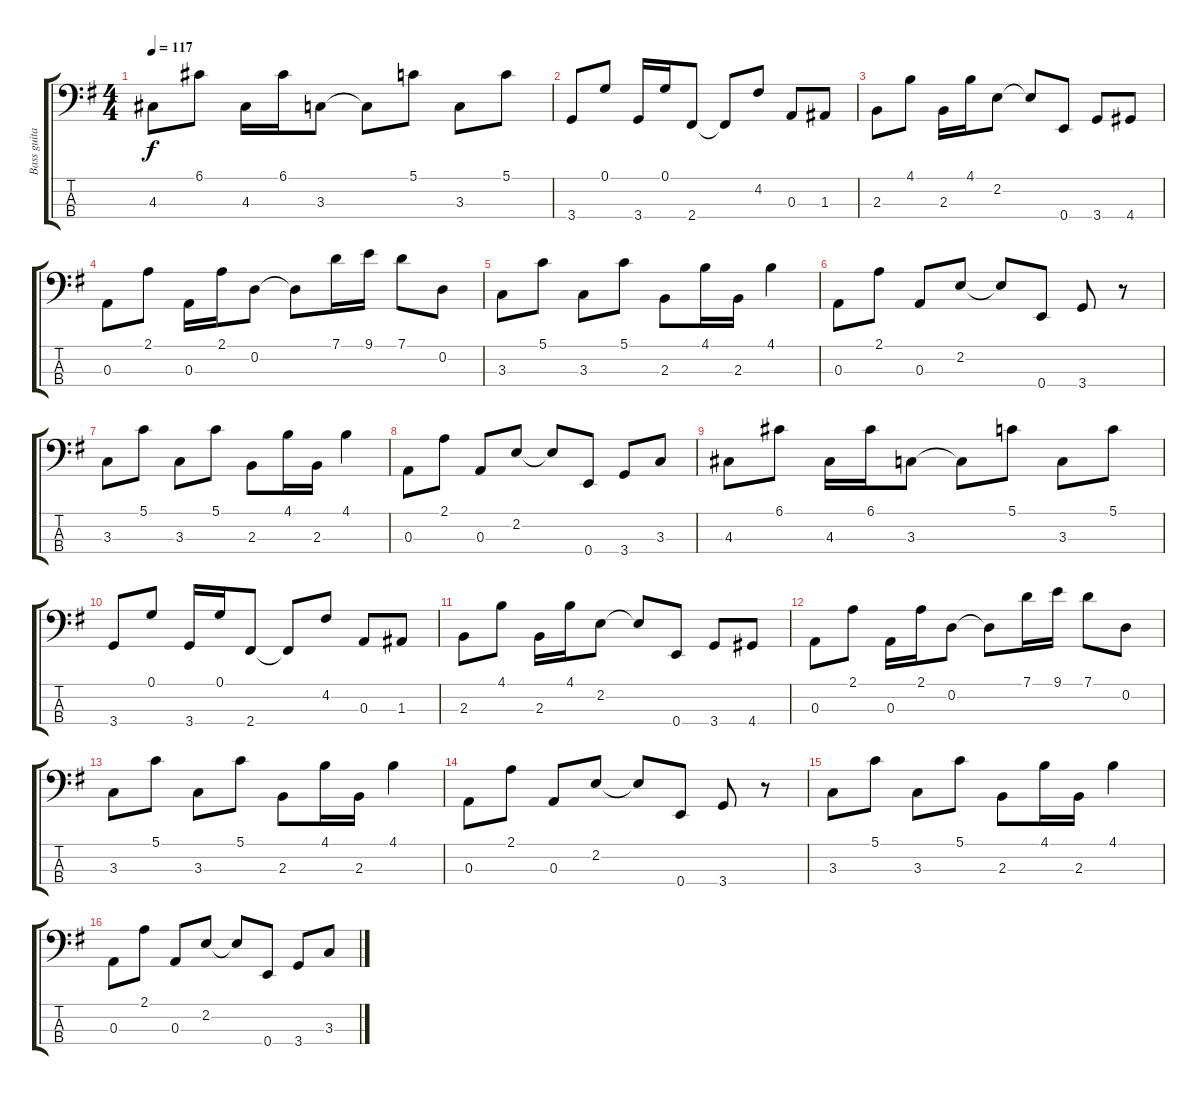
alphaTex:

\track ("Bass guitar" "Bass guita") {instrument electricbassfinger}
\staff {score tabs}
\tuning (G2 D2 A1 E1) {hide}
\ts (4 4)
\tempo 117
\clef f4
\ks g
4.3.8{dy f} 6.1.8 4.3.16 6.1.16 3.3.8 3.3{t}.8 5.1.8 3.3.8 5.1.8 |
3.4.8 0.1.8 3.4.16 0.1.16 2.4.8 2.4{t}.8 4.2.8 0.3.8 1.3.8 |
2.3.8 4.1.8 2.3.16 4.1.16 2.2.8 2.2{t}.8 0.4.8 3.4.8 4.4.8 |
0.3.8 2.1.8 0.3.16 2.1.16 0.2.8 0.2{t}.8 7.1.16 9.1.16 7.1.8 0.2.8 |
3.3.8 5.1.8 3.3.8 5.1.8 2.3.8 4.1.16 2.3.16 4.1.4 |
0.3.8 2.1.8 0.3.8 2.2.8 2.2{t}.8 0.4.8 3.4.8 r.8 |
3.3.8 5.1.8 3.3.8 5.1.8 2.3.8 4.1.16 2.3.16 4.1.4 |
0.3.8 2.1.8 0.3.8 2.2.8 2.2{t}.8 0.4.8 3.4.8 3.3.8 |
4.3.8 6.1.8 4.3.16 6.1.16 3.3.8 3.3{t}.8 5.1.8 3.3.8 5.1.8 |
3.4.8 0.1.8 3.4.16 0.1.16 2.4.8 2.4{t}.8 4.2.8 0.3.8 1.3.8 |
2.3.8 4.1.8 2.3.16 4.1.16 2.2.8 2.2{t}.8 0.4.8 3.4.8 4.4.8 |
0.3.8 2.1.8 0.3.16 2.1.16 0.2.8 0.2{t}.8 7.1.16 9.1.16 7.1.8 0.2.8 |
3.3.8 5.1.8 3.3.8 5.1.8 2.3.8 4.1.16 2.3.16 4.1.4 |
0.3.8 2.1.8 0.3.8 2.2.8 2.2{t}.8 0.4.8 3.4.8 r.8 |
3.3.8 5.1.8 3.3.8 5.1.8 2.3.8 4.1.16 2.3.16 4.1.4 |
0.3.8 2.1.8 0.3.8 2.2.8 2.2{t}.8 0.4.8 3.4.8 3.3.8
